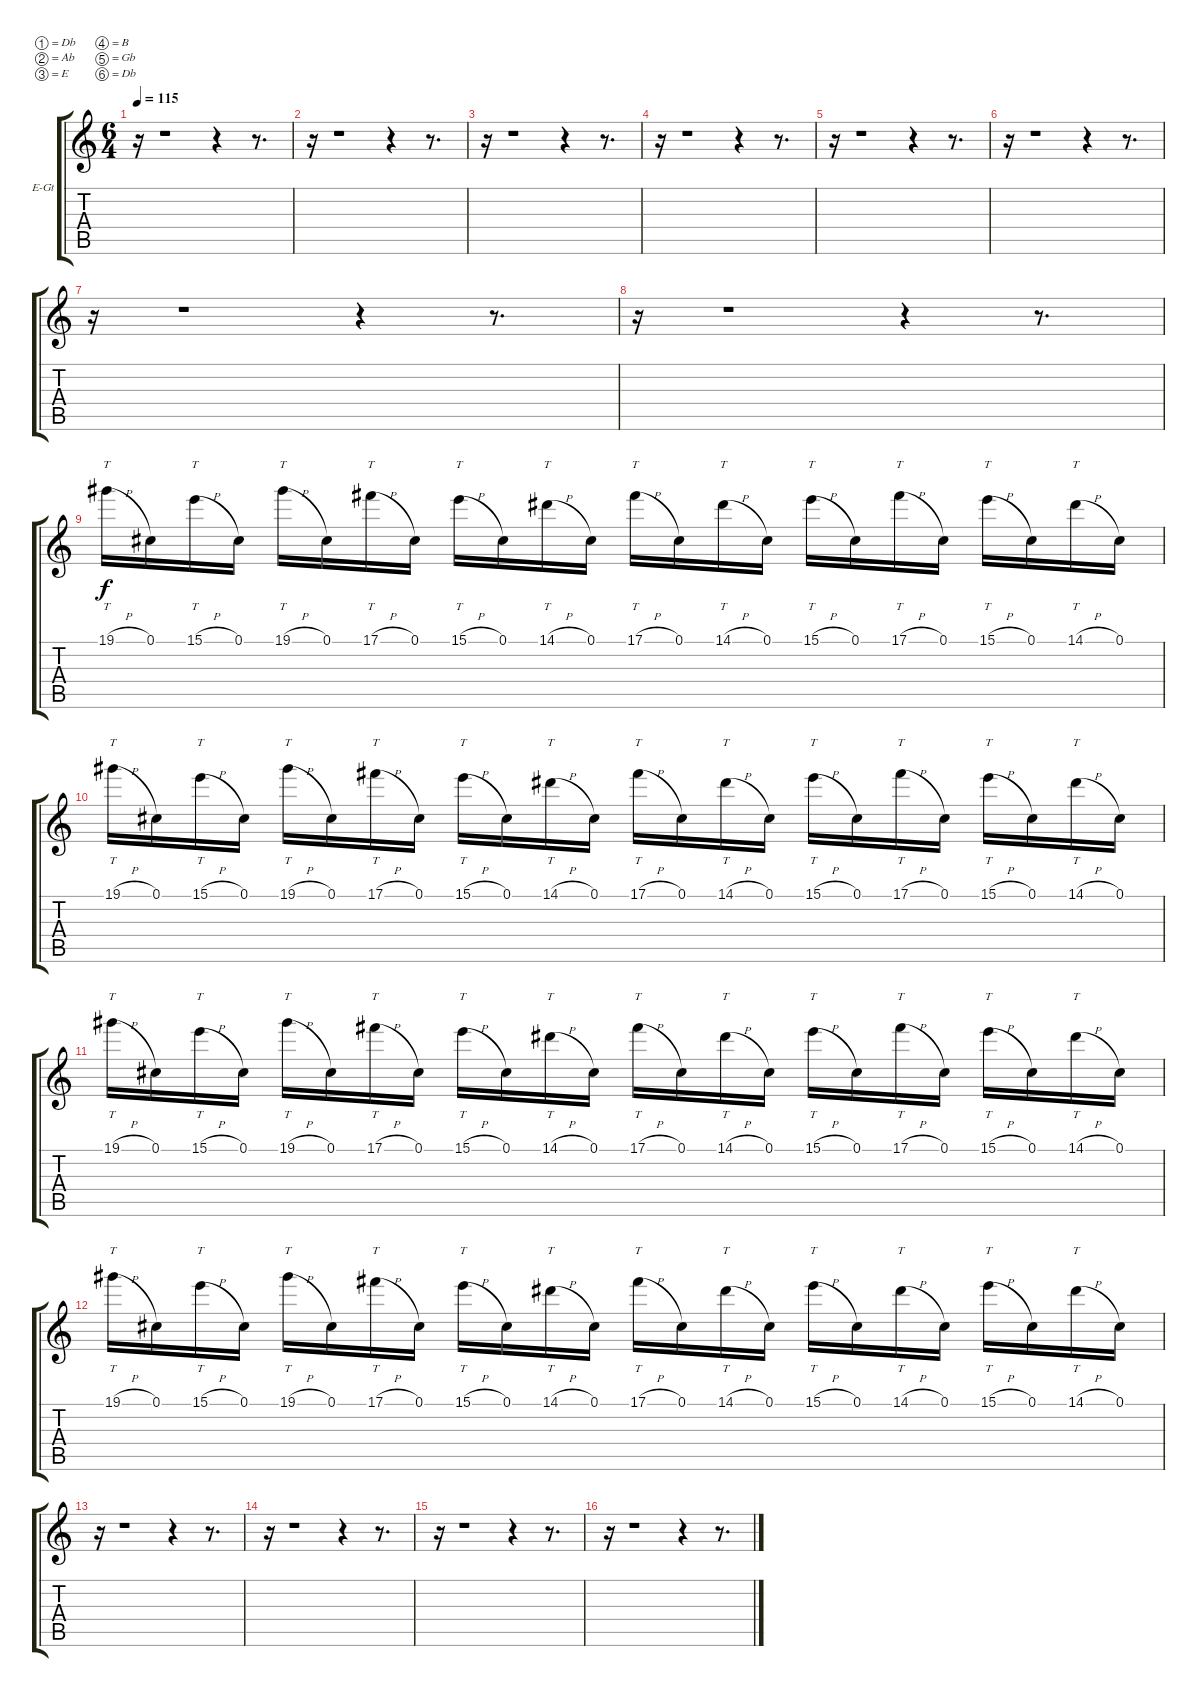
\bracketExtendMode groupsimilarinstruments
\firstSystemTrackNameOrientation horizontal
\otherSystemsTrackNameOrientation horizontal
\track ("Robb Flynn (Lead)" "E-Gt") {instrument overdrivenguitar}
\staff {score tabs}
\tuning (Db4 Ab3 E3 B2 Gb2 Db2)
\ts (6 4)
\tempo 115
\clef g2
\ks c
r.16{dy f} r.1 r.4 r.8{d} |
r.16 r.1 r.4 r.8{d} |
r.16 r.1 r.4 r.8{d} |
r.16 r.1 r.4 r.8{d} |
r.16 r.1 r.4 r.8{d} |
r.16 r.1 r.4 r.8{d} |
r.16 r.1 r.4 r.8{d} |
r.16 r.1 r.4 r.8{d} |
19.1{h}.16{tt} 0.1.16 15.1{h}.16{tt} 0.1.16 19.1{h}.16{tt} 0.1.16 17.1{h}.16{tt} 0.1.16 15.1{h}.16{tt} 0.1.16 14.1{h}.16{tt} 0.1.16 17.1{h}.16{tt} 0.1.16 14.1{h}.16{tt} 0.1.16 15.1{h}.16{tt} 0.1.16 17.1{h}.16{tt} 0.1.16 15.1{h}.16{tt} 0.1.16 14.1{h}.16{tt} 0.1.16 |
19.1{h}.16{tt} 0.1.16 15.1{h}.16{tt} 0.1.16 19.1{h}.16{tt} 0.1.16 17.1{h}.16{tt} 0.1.16 15.1{h}.16{tt} 0.1.16 14.1{h}.16{tt} 0.1.16 17.1{h}.16{tt} 0.1.16 14.1{h}.16{tt} 0.1.16 15.1{h}.16{tt} 0.1.16 17.1{h}.16{tt} 0.1.16 15.1{h}.16{tt} 0.1.16 14.1{h}.16{tt} 0.1.16 |
19.1{h}.16{tt} 0.1.16 15.1{h}.16{tt} 0.1.16 19.1{h}.16{tt} 0.1.16 17.1{h}.16{tt} 0.1.16 15.1{h}.16{tt} 0.1.16 14.1{h}.16{tt} 0.1.16 17.1{h}.16{tt} 0.1.16 14.1{h}.16{tt} 0.1.16 15.1{h}.16{tt} 0.1.16 17.1{h}.16{tt} 0.1.16 15.1{h}.16{tt} 0.1.16 14.1{h}.16{tt} 0.1.16 |
19.1{h}.16{tt} 0.1.16 15.1{h}.16{tt} 0.1.16 19.1{h}.16{tt} 0.1.16 17.1{h}.16{tt} 0.1.16 15.1{h}.16{tt} 0.1.16 14.1{h}.16{tt} 0.1.16 17.1{h}.16{tt} 0.1.16 14.1{h}.16{tt} 0.1.16 15.1{h}.16{tt} 0.1.16 14.1{h}.16{tt} 0.1.16 15.1{h}.16{tt} 0.1.16 14.1{h}.16{tt} 0.1.16 |
r.16 r.1 r.4 r.8{d} |
r.16 r.1 r.4 r.8{d} |
r.16 r.1 r.4 r.8{d} |
r.16 r.1 r.4 r.8{d}
